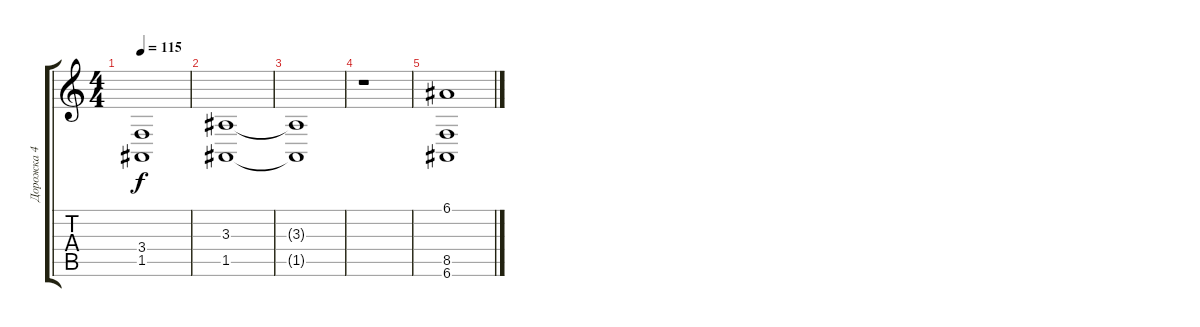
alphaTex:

\track ("Дорожка 4" "Дорожка 4") {instrument stringensemble1}
\staff {score tabs}
\tuning (E4 B3 G3 D3 A2 E2) {hide}
\ts (4 4)
\tempo 115
\clef g2
\ks c
(3.4{t} 1.5{t}).1{dy f} |
(3.3 1.5).1 |
(3.3{t} 1.5{t}).1 |
r.1 |
(6.1 8.5 6.6).1
